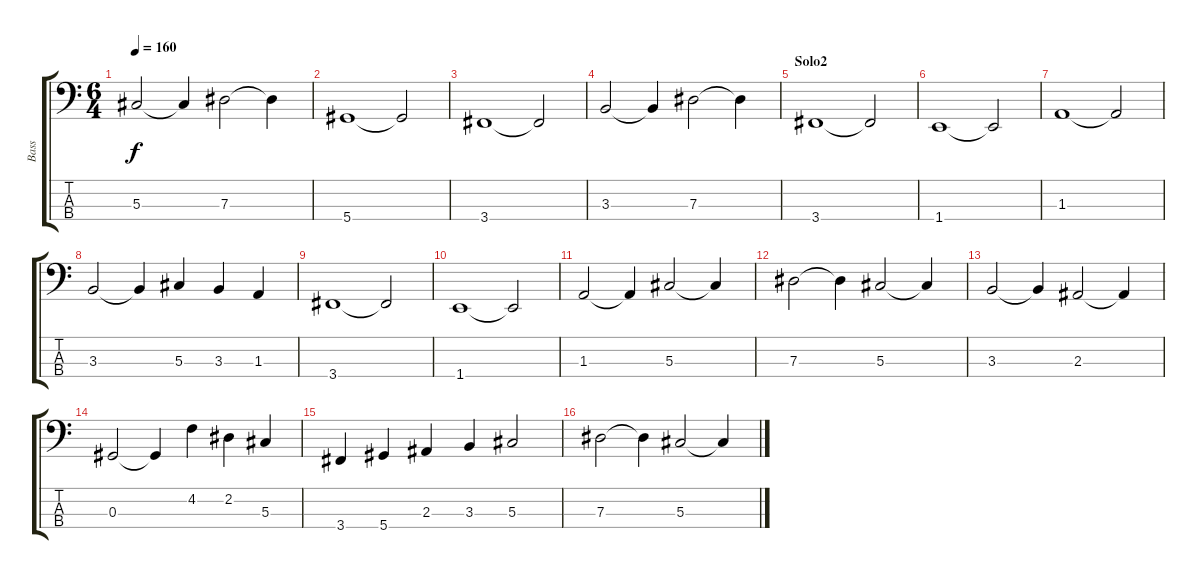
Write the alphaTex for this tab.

\track ("Bass" "Bass") {instrument electricbasspick}
\staff {score tabs}
\tuning (Gb2 Db2 Ab1 Eb1) {hide}
\ts (6 4)
\tempo 160
\clef f4
\ks c
5.3.2{dy f} 5.3{t}.4 7.3.2 7.3{t}.4 |
5.4.1 5.4{t}.2 |
3.4.1 3.4{t}.2 |
3.3.2 3.3{t}.4 7.3.2 7.3{t}.4 |
\section ("" "Solo2")
3.4.1 3.4{t}.2 |
1.4.1 1.4{t}.2 |
1.3.1 1.3{t}.2 |
3.3.2 3.3{t}.4 5.3.4 3.3.4 1.3.4 |
3.4.1 3.4{t}.2 |
1.4.1 1.4{t}.2 |
1.3.2 1.3{t}.4 5.3.2 5.3{t}.4 |
7.3.2 7.3{t}.4 5.3.2 5.3{t}.4 |
3.3.2 3.3{t}.4 2.3.2 2.3{t}.4 |
0.3.2 0.3{t}.4 4.2.4 2.2.4 5.3.4 |
3.4.4 5.4.4 2.3.4 3.3.4 5.3.2 |
7.3.2 7.3{t}.4 5.3.2 5.3{t}.4
